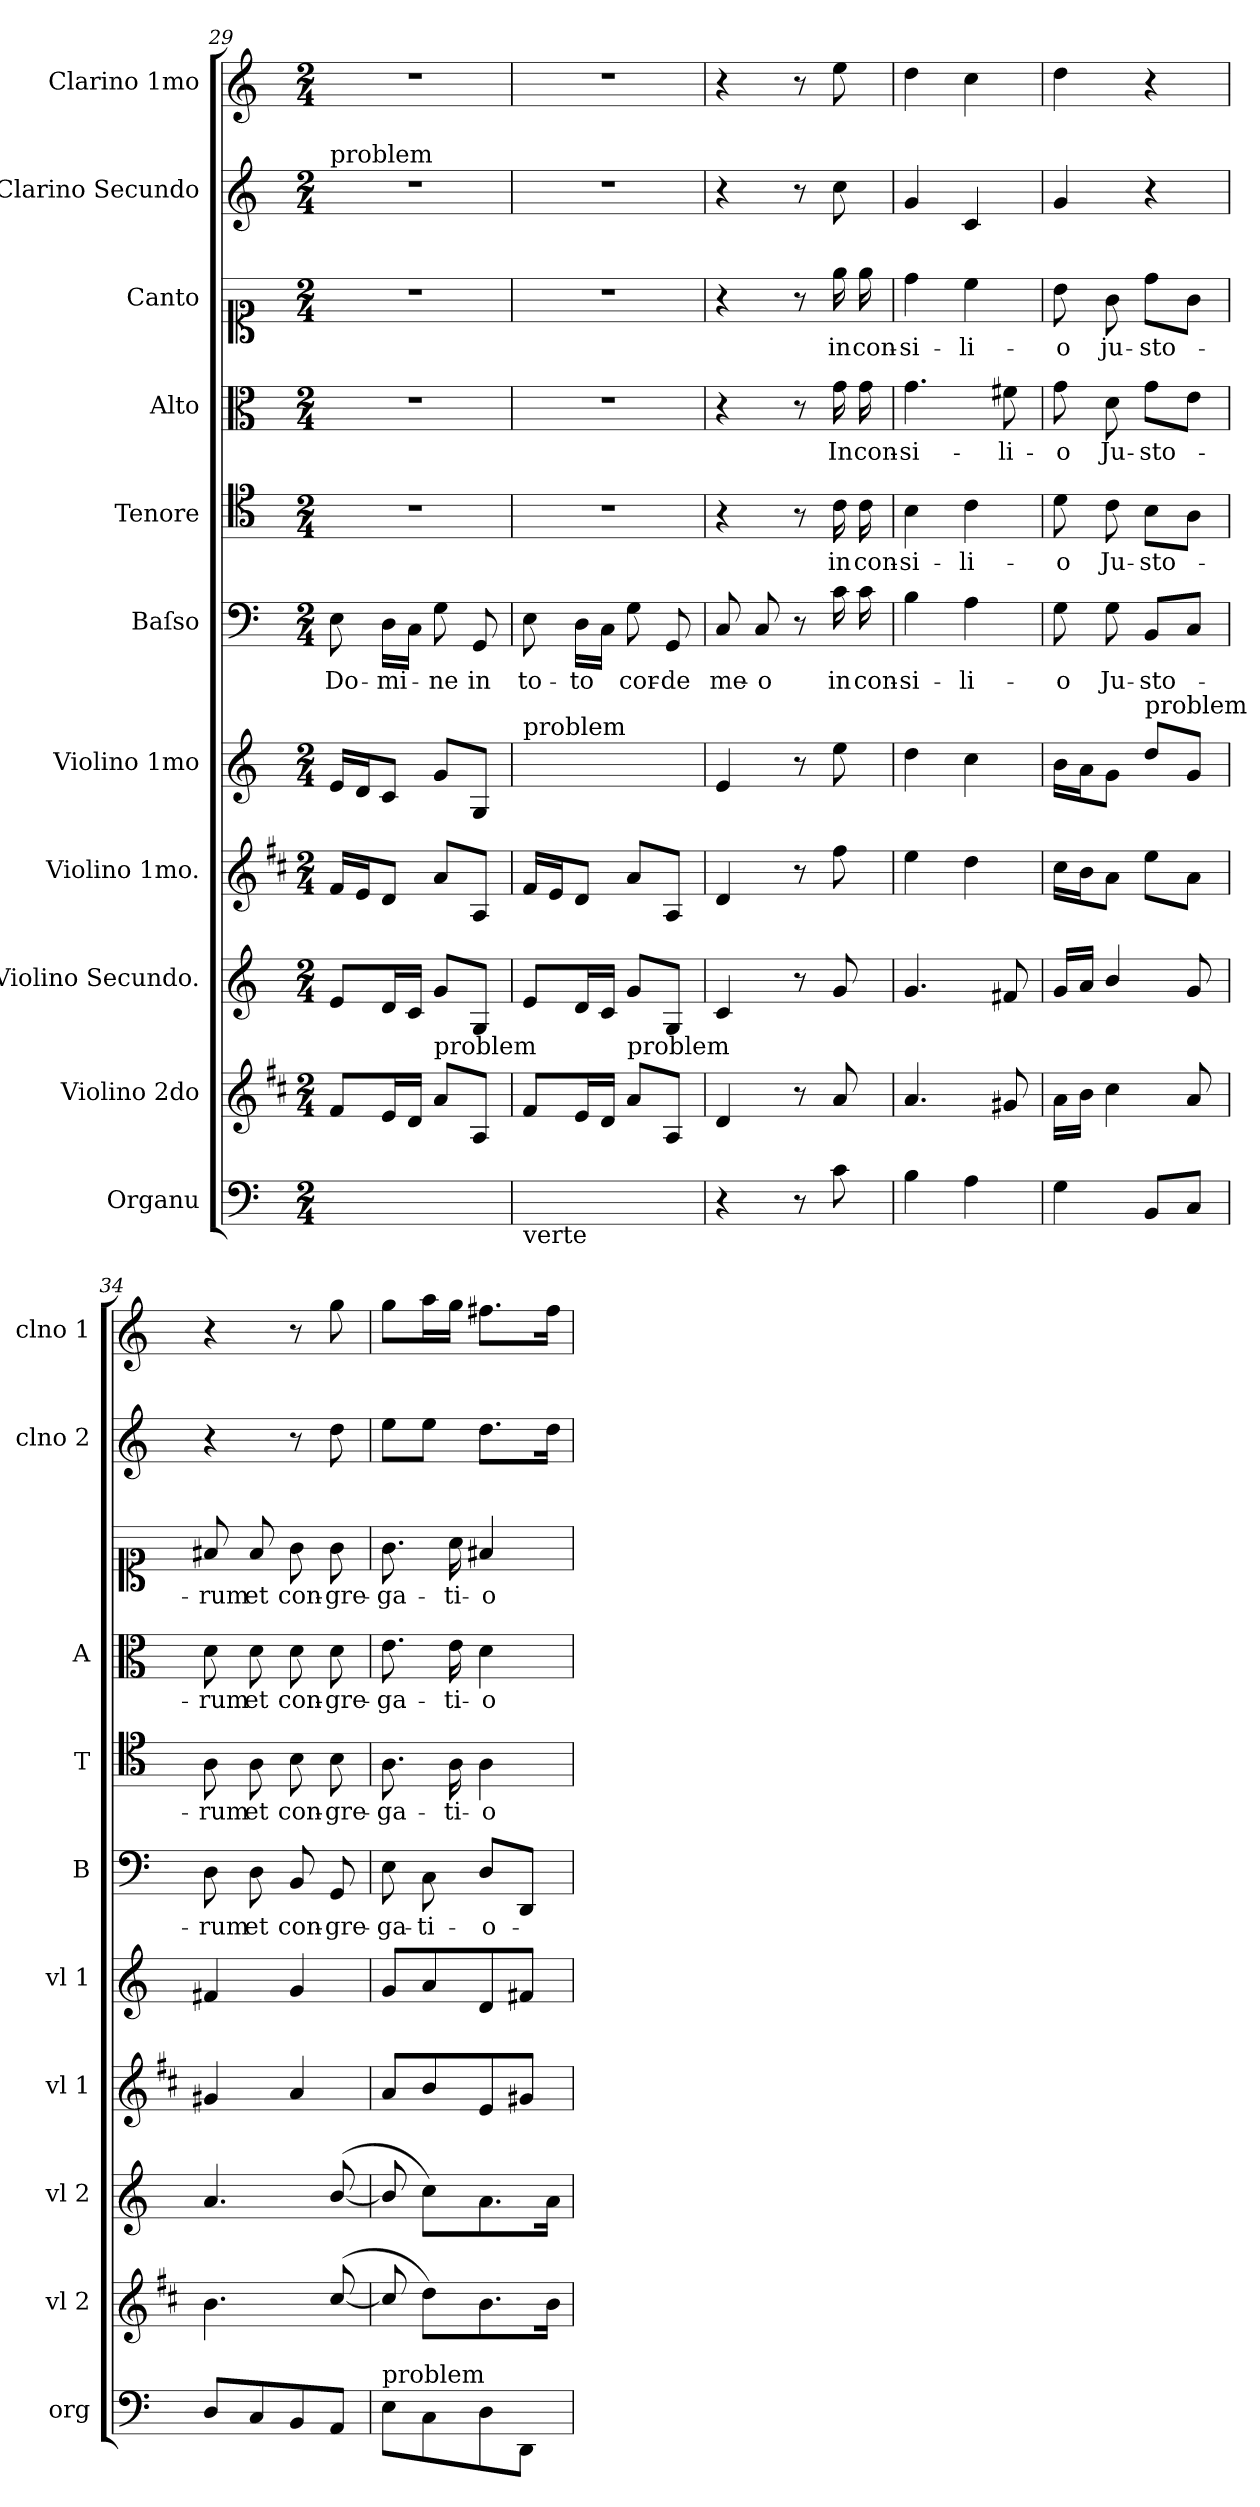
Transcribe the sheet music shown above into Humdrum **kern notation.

**kern	**kern	**kern	**kern	**kern	**kern	**text	**kern	**text	**kern	**text	**kern	**text	**kern	**kern
*part11	*part10	*part9	*part8	*part7	*part6	*part6	*part5	*part5	*part4	*part4	*part3	*part3	*part2	*part1
*staff11	*staff10	*staff9	*staff8	*staff7	*staff6	*staff6	*staff5	*staff5	*staff4	*staff4	*staff3	*staff3	*staff2	*staff1
*I"Organu	*I"Violino 2do	*I"Violino Secundo.	*I"Violino 1mo.	*I"Violino 1mo	*I"Baſso	*	*I"Tenore	*	*I"Alto	*	*I"Canto	*	*I"Clarino Secundo	*I"Clarino 1mo
*I'org	*I'vl 2	*I'vl 2	*I'vl 1	*I'vl 1	*I'B	*	*I'T	*	*I'A	*	*	*	*I'clno 2	*I'clno 1
*clefF4	*clefG2	*clefG2	*clefG2	*clefG2	*clefF4	*	*clefC4	*	*clefC3	*	*clefC1	*	*clefG2	*clefG2
*	*ITrd1c2	*	*ITrd1c2	*	*	*	*	*	*	*	*	*	*	*
*k[]	*k[]	*k[]	*k[]	*k[]	*k[]	*	*k[]	*	*k[]	*	*k[]	*	*k[]	*k[]
*M2/4	*M2/4	*M2/4	*M2/4	*M2/4	*M2/4	*	*M2/4	*	*M2/4	*	*M2/4	*	*M2/4	*M2/4
=29	=29	=29	=29	=29	=29	=29	=29	=29	=29	=29	=29	=29	=29	=29
!	!	!	!	!	!	!	!	!	!	!	!	!	!LO:TX:a:t=problem	!
2ryy	8e/L	8e/L	16e/LL	16e/LL	8E\	Do-	2r	.	2r	.	2r	.	2r	2r
.	.	.	16d/J	16d/J	.	.	.	.	.	.	.	.	.	.
.	16d/L	16d/L	8c/J	8c/J	16D\LL	-mi-	.	.	.	.	.	.	.	.
.	16c/JJ	16c/JJ	.	.	16C\JJ	.	.	.	.	.	.	.	.	.
!	!LO:TX:a:t=problem	!	!	!	!	!	!	!	!	!	!	!	!	!
.	8g\L	8g/L	8g/L	8g/L	8G\	-ne	.	.	.	.	.	.	.	.
.	8G/J	8G/J	8G/J	8G/J	8GG/	in	.	.	.	.	.	.	.	.
=30	=30	=30	=30	=30	=30	=30	=30	=30	=30	=30	=30	=30	=30	=30
!	!	!	!	!LO:TX:a:t=problem	!	!	!	!	!	!	!	!	!	!
!LO:TX:b:t=verte	!	!	!	!	!	!	!	!	!	!	!	!	!	!
2ryy	8e/L	8e/L	16e/LL	16e/LLyy	8E\	to-	2r	.	2r	.	2r	.	2r	2r
.	.	.	16d/J	16d/Jyy	.	.	.	.	.	.	.	.	.	.
.	16d/L	16d/L	8c/J	8c/Jyy	16D\LL	-to	.	.	.	.	.	.	.	.
.	16c/JJ	16c/JJ	.	.	16C\JJ	.	.	.	.	.	.	.	.	.
!	!LO:TX:a:t=problem	!	!	!	!	!	!	!	!	!	!	!	!	!
.	8g\L	8g/L	8g/L	8g/Lyy	8G\	cor-	.	.	.	.	.	.	.	.
.	8G/J	8G/J	8G/J	8G/Jyy	8GG/	-de	.	.	.	.	.	.	.	.
=31	=31	=31	=31	=31	=31	=31	=31	=31	=31	=31	=31	=31	=31	=31
4r	4c/	4c/	4c/	4e/	8C/	me-	4r	.	4r	.	4r	.	4r	4r
.	.	.	.	.	8C/	-o	.	.	.	.	.	.	.	.
8r	8r	8r	8r	8r	8r	.	8r	.	8r	.	8r	.	8r	8r
8c\	8g/	8g/	8ee\	8ee\	16c\	in	16c\	in	16g\	In	16ee\	in	8cc\	8ee\
.	.	.	.	.	16c\	con-	16c\	con-	16g\	con-	16ee\	con-	.	.
=32	=32	=32	=32	=32	=32	=32	=32	=32	=32	=32	=32	=32	=32	=32
4B\	4.g/	4.g/	4dd\	4dd\	4B\	-si-	4B\	-si-	4.g\	-si-	4dd\	-si-	4g/	4dd\
4A\	.	.	4cc\	4cc\	4A\	-li-	4c\	-li-	.	.	4cc\	-li-	4c/	4cc\
.	8f#X/	8f#X/	.	.	.	.	.	.	8f#X\	-li-	.	.	.	.
=33	=33	=33	=33	=33	=33	=33	=33	=33	=33	=33	=33	=33	=33	=33
4G\	16g\LL	16g/LL	16b\LL	16b\LL	8G\	-o	8d\	-o	8g\	-o	8b\	-o	4g/	4dd\
.	16a\JJ	16a/JJ	16a\J	16a\J	.	.	.	.	.	.	.	.	.	.
.	4b\	4b/	8g\J	8g\J	8G\	Ju-	8c\	Ju-	8d\	Ju-	8g\	ju-	.	.
!	!	!	!	!LO:TX:a:t=problem	!	!	!	!	!	!	!	!	!	!
8BB/L	.	.	8dd\L	8dd\L	8BB/L	-sto-	8B\L	-sto-	8g\L	-sto-	8dd\L	-sto-	4r	4r
8C/J	8g/	8g/	8g\J	8g/J	8C/J	.	8A\J	.	8e\J	.	8g\J	.	.	.
=34	=34	=34	=34	=34	=34	=34	=34	=34	=34	=34	=34	=34	=34	=34
8D/L	4.a\	4.a/	4f#X/	4f#X/	8D\	-rum	8A\	-rum	8d\	-rum	8f#X/	-rum	4r	4r
8C/	.	.	.	.	8D\	et	8A\	et	8d\	et	8f#/	et	.	.
8BB/	.	.	4g/	4g/	8BB/	con-	8B\	con-	8d\	con-	8g\	con-	8r	8r
8AA/J	(<[8b/	([8b/	.	.	8GG/	-gre-	8B\	-gre-	8d\	-gre-	8g\	-gre-	8dd\	8gg\
=35	=35	=35	=35	=35	=35	=35	=35	=35	=35	=35	=35	=35	=35	=35
!LO:TX:a:t=problem	!	!	!	!	!	!	!	!	!	!	!	!	!	!
8E\L	8b/]	8b/]	8g/L	8g/L	8E\	-ga-	8.A\	-ga-	8.e\	-ga-	8.g\	-ga-	8ee\L	8gg\L
8C\	8cc\L)	8cc\L)	8a/	8a/	8C\	-ti-	.	.	.	.	.	.	8ee\J	16aa\L
.	.	.	.	.	.	.	16A\	-ti-	16e\	-ti-	16a\	-ti-	.	16gg\JJ
8D\	8.a\	8.a\	8d/	8d/	8D/L	-o-	4A\	-o-	4d\	-o-	4f#X/	-o-	8.dd\L	8.ff#X\L
8DD/J	.	.	8f#X/J	8f#X/J	8DD/J	.	.	.	.	.	.	.	.	.
.	16a\Jk	16a\Jk	.	.	.	.	.	.	.	.	.	.	16dd\Jk	16ff#\Jk
=	=	=	=	=	=	=	=	=	=	=	=	=	=	=
*-	*-	*-	*-	*-	*-	*-	*-	*-	*-	*-	*-	*-	*-	*-
